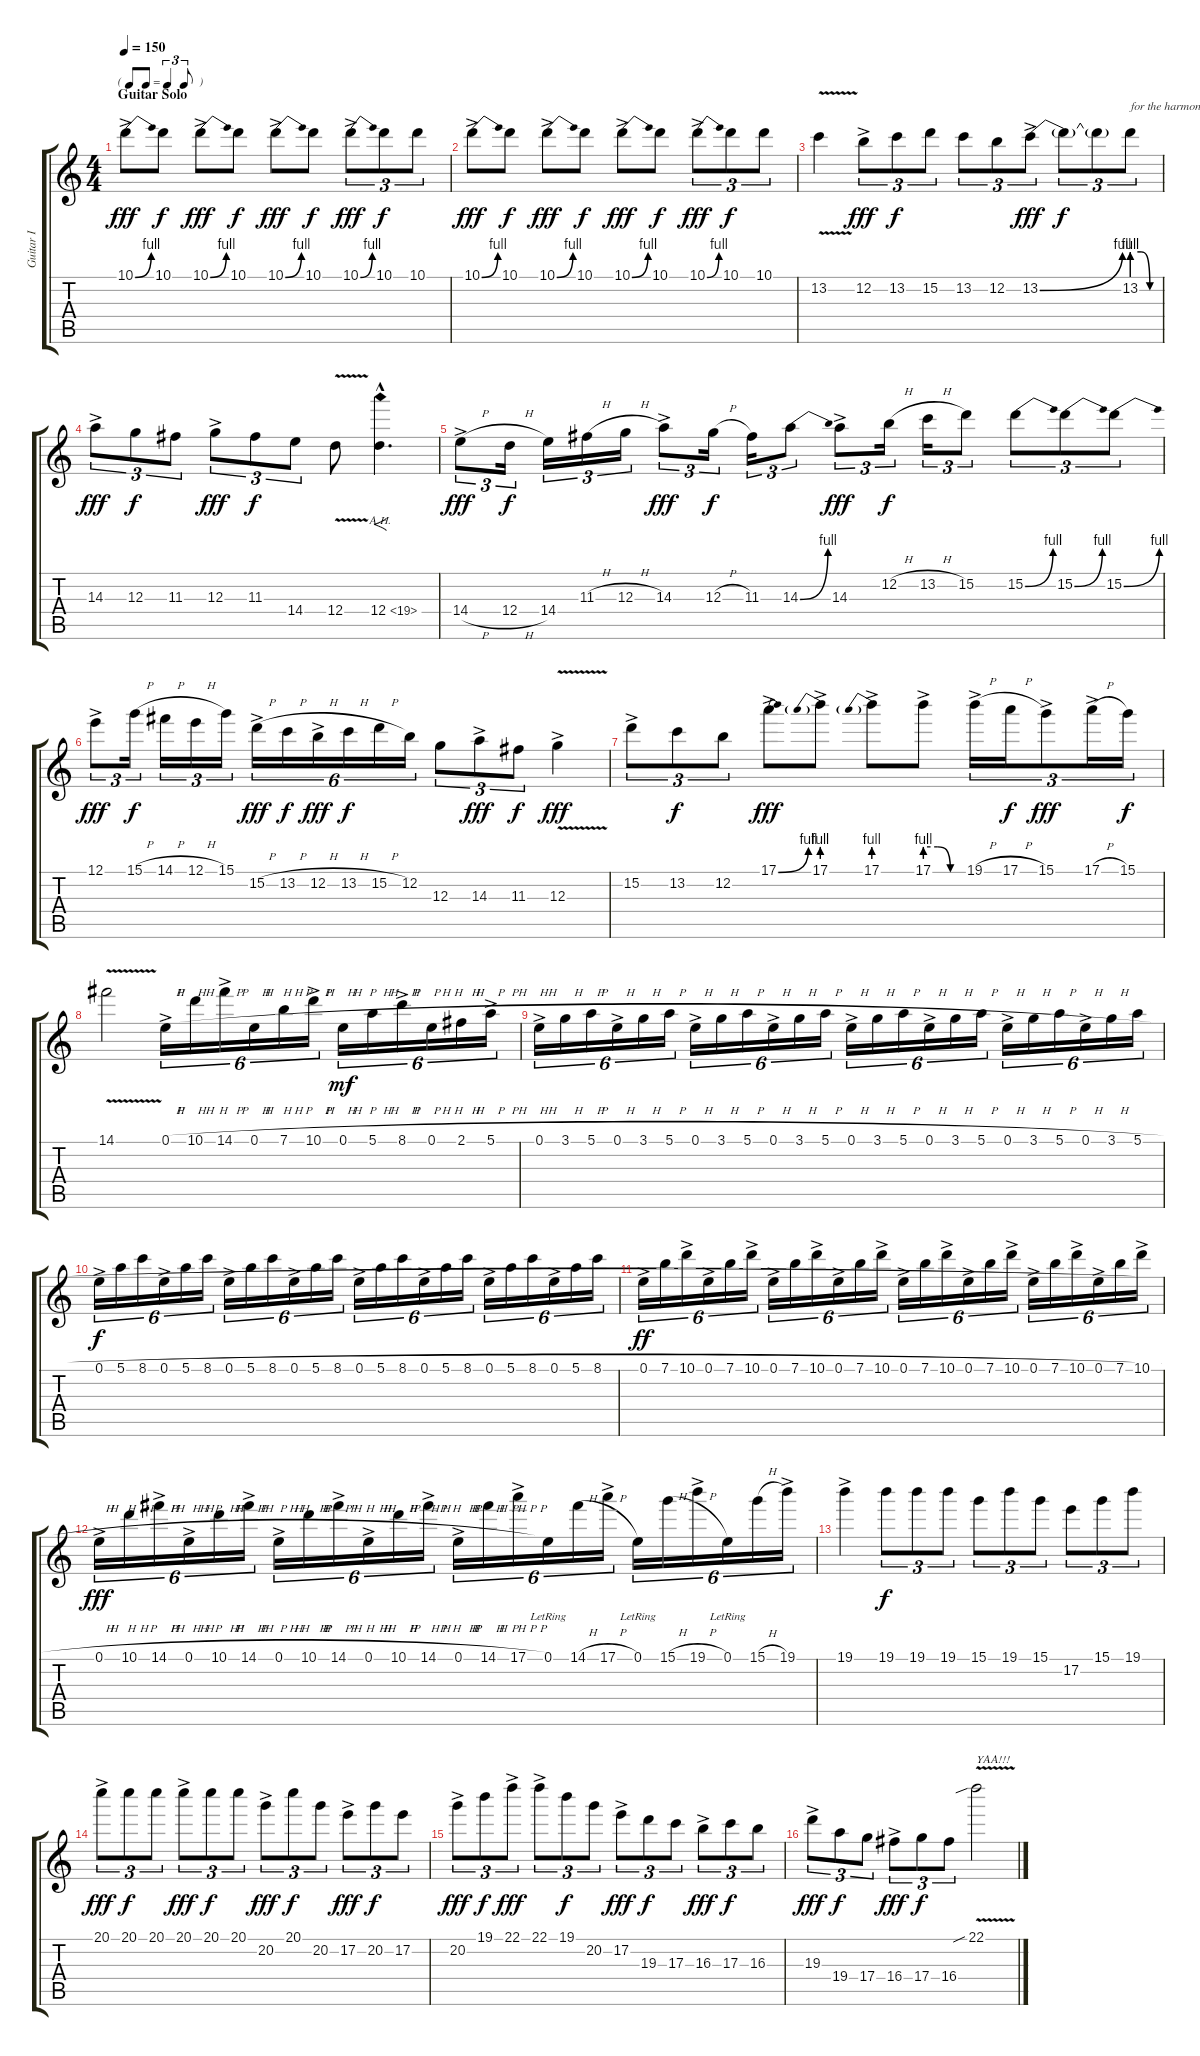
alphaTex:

\track ("Guitar I" "Guitar I") {instrument overdrivenguitar}
\staff {score tabs}
\tuning (E4 B3 G3 D3 A2 E2) {hide}
\ts (4 4)
\tf triplet8th
\section ("" "Guitar Solo")
\tempo 150
\clef g2
\ks c
10.1{be (bend 0 0 60 4) ac}.8{dy fff} 10.1.8{dy f} 10.1{be (bend 0 0 60 4) ac}.8{dy fff} 10.1.8{dy f} 10.1{be (bend 0 0 60 4) ac}.8{dy fff} 10.1.8{dy f} 10.1{be (bend 0 0 60 4) ac}.8{tu (3 2) dy fff} 10.1.8{tu (3 2) dy f} 10.1.8{tu (3 2)} |
10.1{be (bend 0 0 60 4) ac}.8{dy fff} 10.1.8{dy f} 10.1{be (bend 0 0 60 4) ac}.8{dy fff} 10.1.8{dy f} 10.1{be (bend 0 0 60 4) ac}.8{dy fff} 10.1.8{dy f} 10.1{be (bend 0 0 60 4) ac}.8{tu (3 2) dy fff} 10.1.8{tu (3 2) dy f} 10.1.8{tu (3 2)} |
13.2{v}.4 12.2{ac}.8{tu (3 2) dy fff} 13.2.8{tu (3 2) dy f} 15.2.8{tu (3 2)} 13.2.8{tu (3 2)} 12.2.8{tu (3 2)} 13.2{be (bend 0 0 60 4) ac}.8{tu (3 2) dy fff} 13.2{t}.8{tu (3 2) dy f} 13.2{t}.8{tu (3 2)} 13.2{be (custom 0 4 20 4 40 0 60 0)}.8{tu (3 2) txt "for the harmonic touch string above the 19th fret"} |
14.3{ac}.8{tu (3 2) dy fff} 12.3.8{tu (3 2) dy f} 11.3.8{tu (3 2)} 12.3{ac}.8{tu (3 2) dy fff} 11.3.8{tu (3 2) dy f} 14.4.8{tu (3 2)} 12.4{v}.8 12.4{ah 7 hac}.4{f d} |
14.4{h ac}.8{tu (3 2) dy fff} 12.4{h}.16{tu (3 2) dy f} 14.4.16{tu (3 2)} 11.3{h}.16{tu (3 2)} 12.3{h}.16{tu (3 2)} 14.3{ac}.8{tu (3 2) dy fff} 12.3{h}.16{tu (3 2) dy f} 11.3.16{tu (3 2)} 14.3{be (bend 0 0 60 4)}.8{tu (3 2)} 14.3{ac}.8{tu (3 2) dy fff} 12.2{h}.16{tu (3 2) dy f} 13.2{h}.16{tu (3 2)} 15.2.8{tu (3 2)} 15.2{be (bend 0 0 60 4)}.8{tu (3 2)} 15.2{be (bend 0 0 60 4)}.8{tu (3 2)} 15.2{be (bend 0 0 60 4)}.8{tu (3 2)} |
12.1{ac}.8{tu (3 2) dy fff} 15.1{h}.16{tu (3 2) dy f} 14.1{h}.16{tu (3 2)} 12.1{h}.16{tu (3 2)} 15.1.16{tu (3 2)} 15.2{h ac}.16{tu (6 4) dy fff} 13.2{h}.16{tu (6 4) dy f} 12.2{h ac}.16{tu (6 4) dy fff} 13.2{h}.16{tu (6 4) dy f} 15.2{h}.16{tu (6 4)} 12.2.16{tu (6 4)} 12.3.8{tu (3 2)} 14.3{ac}.8{tu (3 2) dy fff} 11.3.8{tu (3 2) dy f} 12.3{v ac}.4{dy fff} |
15.2{ac}.8{tu (3 2)} 13.2.8{tu (3 2) dy f} 12.2.8{tu (3 2)} 17.1{be (bend 0 0 60 4) ac}.8{dy fff} 17.1{be (prebend 0 4 60 4) ac}.8 17.1{be (prebend 0 4 60 4) ac}.8 17.1{be (custom 0 4 20 4 40 0 60 0) ac}.8 19.1{h ac}.16{tu (3 2)} 17.1{h}.16{tu (3 2) dy f} 15.1{ac}.8{tu (3 2) dy fff} 17.1{h ac}.16{tu (3 2)} 15.1.16{tu (3 2) dy f} |
14.1{v}.2 0.1{h ac}.16{tu (6 4)} 10.1{h}.16{tu (6 4)} 14.1{h ac}.16{tu (6 4)} 0.1{h}.16{tu (6 4)} 7.1{h}.16{tu (6 4)} 10.1{h ac}.16{tu (6 4)} 0.1{h}.16{tu (6 4) dy mf} 5.1{h}.16{tu (6 4)} 8.1{h ac}.16{tu (6 4)} 0.1{h}.16{tu (6 4)} 2.1{h}.16{tu (6 4)} 5.1{h ac}.16{tu (6 4)} |
0.1{h ac}.16{tu (6 4)} 3.1{h}.16{tu (6 4)} 5.1{h}.16{tu (6 4)} 0.1{h ac}.16{tu (6 4)} 3.1{h}.16{tu (6 4)} 5.1{h}.16{tu (6 4)} 0.1{h ac}.16{tu (6 4)} 3.1{h}.16{tu (6 4)} 5.1{h}.16{tu (6 4)} 0.1{h ac}.16{tu (6 4)} 3.1{h}.16{tu (6 4)} 5.1{h}.16{tu (6 4)} 0.1{h ac}.16{tu (6 4)} 3.1{h}.16{tu (6 4)} 5.1{h}.16{tu (6 4)} 0.1{h ac}.16{tu (6 4)} 3.1{h}.16{tu (6 4)} 5.1{h}.16{tu (6 4)} 0.1{h ac}.16{tu (6 4)} 3.1{h}.16{tu (6 4)} 5.1{h}.16{tu (6 4)} 0.1{h ac}.16{tu (6 4)} 3.1{h}.16{tu (6 4)} 5.1{h}.16{tu (6 4)} |
0.1{h ac}.16{tu (6 4) dy f} 5.1{h}.16{tu (6 4)} 8.1{h}.16{tu (6 4)} 0.1{h ac}.16{tu (6 4)} 5.1{h}.16{tu (6 4)} 8.1{h}.16{tu (6 4)} 0.1{h ac}.16{tu (6 4)} 5.1{h}.16{tu (6 4)} 8.1{h}.16{tu (6 4)} 0.1{h ac}.16{tu (6 4)} 5.1{h}.16{tu (6 4)} 8.1{h}.16{tu (6 4)} 0.1{h ac}.16{tu (6 4)} 5.1{h}.16{tu (6 4)} 8.1{h}.16{tu (6 4)} 0.1{h ac}.16{tu (6 4)} 5.1{h}.16{tu (6 4)} 8.1{h}.16{tu (6 4)} 0.1{h ac}.16{tu (6 4)} 5.1{h}.16{tu (6 4)} 8.1{h}.16{tu (6 4)} 0.1{h ac}.16{tu (6 4)} 5.1{h}.16{tu (6 4)} 8.1{h}.16{tu (6 4)} |
0.1{h ac}.16{tu (6 4) dy ff} 7.1{h}.16{tu (6 4)} 10.1{h ac}.16{tu (6 4)} 0.1{h ac}.16{tu (6 4)} 7.1{h}.16{tu (6 4)} 10.1{h ac}.16{tu (6 4)} 0.1{h ac}.16{tu (6 4)} 7.1{h}.16{tu (6 4)} 10.1{h ac}.16{tu (6 4)} 0.1{h ac}.16{tu (6 4)} 7.1{h}.16{tu (6 4)} 10.1{h ac}.16{tu (6 4)} 0.1{h ac}.16{tu (6 4)} 7.1{h}.16{tu (6 4)} 10.1{h ac}.16{tu (6 4)} 0.1{h ac}.16{tu (6 4)} 7.1{h}.16{tu (6 4)} 10.1{h ac}.16{tu (6 4)} 0.1{h ac}.16{tu (6 4)} 7.1{h}.16{tu (6 4)} 10.1{h ac}.16{tu (6 4)} 0.1{h ac}.16{tu (6 4)} 7.1{h}.16{tu (6 4)} 10.1{h ac}.16{tu (6 4)} |
0.1{h ac}.16{tu (6 4) dy fff} 10.1{h}.16{tu (6 4)} 14.1{h ac}.16{tu (6 4)} 0.1{h ac}.16{tu (6 4)} 10.1{h}.16{tu (6 4)} 14.1{h ac}.16{tu (6 4)} 0.1{h ac}.16{tu (6 4)} 10.1{h}.16{tu (6 4)} 14.1{h ac}.16{tu (6 4)} 0.1{h ac}.16{tu (6 4)} 10.1{h}.16{tu (6 4)} 14.1{h ac}.16{tu (6 4)} 0.1{h ac}.16{tu (6 4)} 14.1{h}.16{tu (6 4)} 17.1{h ac}.16{tu (6 4)} 0.1{lr}.16{tu (6 4)} 14.1{h}.16{tu (6 4)} 17.1{h ac}.16{tu (6 4)} 0.1{lr}.16{tu (6 4)} 15.1{h}.16{tu (6 4)} 19.1{h ac}.16{tu (6 4)} 0.1{lr}.16{tu (6 4)} 15.1{h}.16{tu (6 4)} 19.1{ac}.16{tu (6 4)} |
19.1{ac}.4 19.1.8{tu (3 2) dy f} 19.1.8{tu (3 2)} 19.1.8{tu (3 2)} 15.1.8{tu (3 2)} 19.1.8{tu (3 2)} 15.1.8{tu (3 2)} 17.2.8{tu (3 2)} 15.1.8{tu (3 2)} 19.1.8{tu (3 2)} |
20.1{ac}.8{tu (3 2) dy fff} 20.1.8{tu (3 2) dy f} 20.1.8{tu (3 2)} 20.1{ac}.8{tu (3 2) dy fff} 20.1.8{tu (3 2) dy f} 20.1.8{tu (3 2)} 20.2{ac}.8{tu (3 2) dy fff} 20.1.8{tu (3 2) dy f} 20.2.8{tu (3 2)} 17.2{ac}.8{tu (3 2) dy fff} 20.2.8{tu (3 2) dy f} 17.2.8{tu (3 2)} |
20.2{ac}.8{tu (3 2) dy fff} 19.1.8{tu (3 2) dy f} 22.1{ac}.8{tu (3 2) dy fff} 22.1{ac}.8{tu (3 2)} 19.1.8{tu (3 2) dy f} 20.2.8{tu (3 2)} 17.2{ac}.8{tu (3 2) dy fff} 19.3.8{tu (3 2) dy f} 17.3.8{tu (3 2)} 16.3{ac}.8{tu (3 2) dy fff} 17.3.8{tu (3 2) dy f} 16.3.8{tu (3 2)} |
19.3{ac}.8{tu (3 2) dy fff} 19.4.8{tu (3 2) dy f} 17.4.8{tu (3 2)} 16.4{ac}.8{tu (3 2) dy fff} 17.4.8{tu (3 2) dy f} 16.4.8{tu (3 2)} 22.1{v sib}.2{txt "YAA!!!"}
